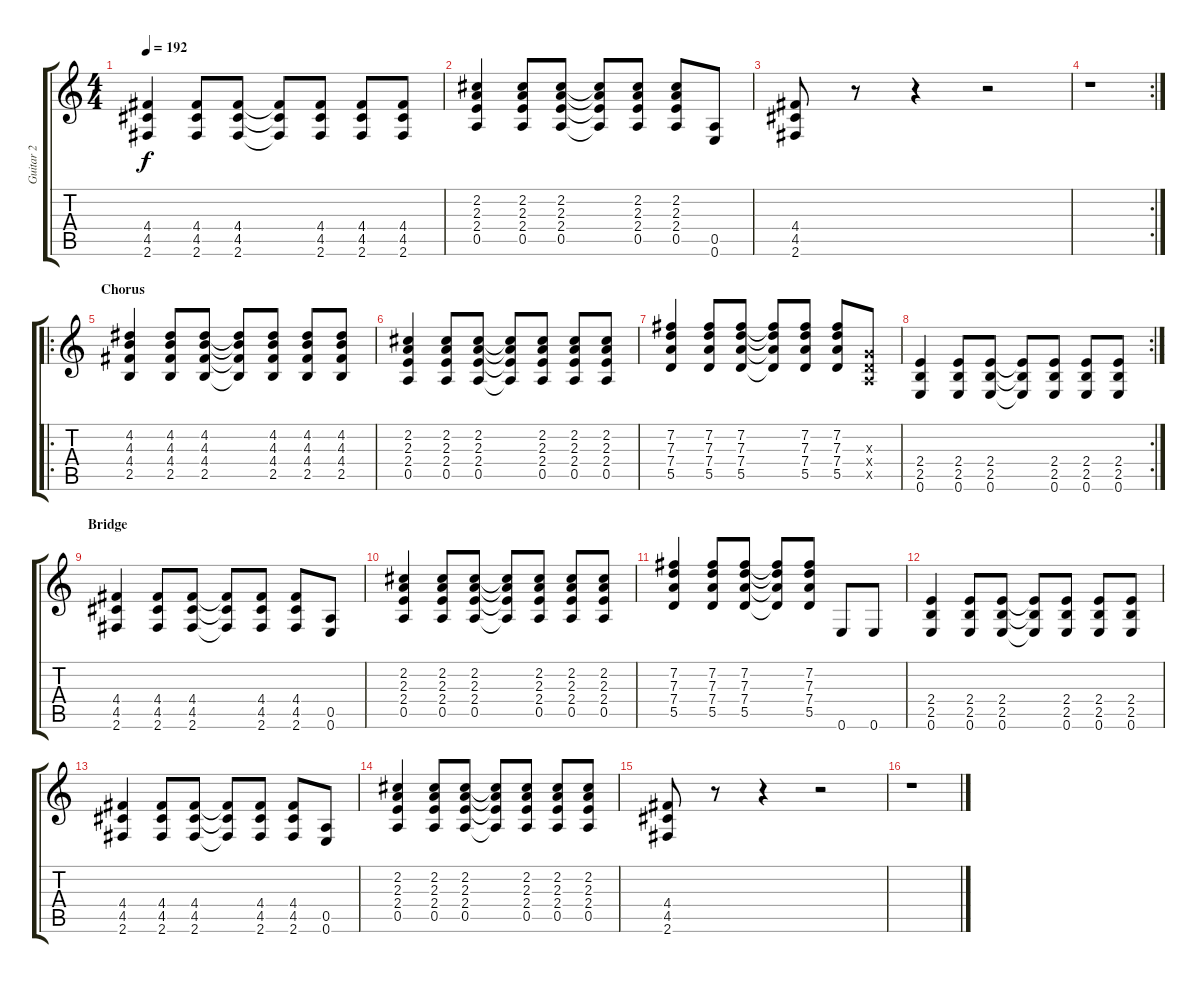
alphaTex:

\track ("Guitar 2" "Guitar 2") {instrument overdrivenguitar}
\staff {score tabs}
\tuning (E4 B3 G3 D3 A2 E2) {hide}
\ts (4 4)
\tempo 192
\clef g2
\ks c
(4.4 4.5 2.6).4{dy f} (4.4 4.5 2.6).8 (4.4 4.5 2.6).8 (4.4{t} 4.5{t} 2.6{t}).8 (4.4 4.5 2.6).8 (4.4 4.5 2.6).8 (4.4 4.5 2.6).8 |
(2.2 2.3 2.4 0.5).4 (2.2 2.3 2.4 0.5).8 (2.2 2.3 2.4 0.5).8 (2.2{t} 2.3{t} 2.4{t} 0.5{t}).8 (2.2 2.3 2.4 0.5).8 (2.2 2.3 2.4 0.5).8 (0.5 0.6).8 |
(4.4 4.5 2.6).8 r.8 r.4 r.2 |
\rc 2
r.1 |
\ro
\section ("" "Chorus")
(4.2 4.3 4.4 2.5).4 (4.2 4.3 4.4 2.5).8 (4.2 4.3 4.4 2.5).8 (4.2{t} 4.3{t} 4.4{t} 2.5{t}).8 (4.2 4.3 4.4 2.5).8 (4.2 4.3 4.4 2.5).8 (4.2 4.3 4.4 2.5).8 |
(2.2 2.3 2.4 0.5).4 (2.2 2.3 2.4 0.5).8 (2.2 2.3 2.4 0.5).8 (2.2{t} 2.3{t} 2.4{t} 0.5{t}).8 (2.2 2.3 2.4 0.5).8 (2.2 2.3 2.4 0.5).8 (2.2 2.3 2.4 0.5).8 |
(7.2 7.3 7.4 5.5).4 (7.2 7.3 7.4 5.5).8 (7.2 7.3 7.4 5.5).8 (7.2{t} 7.3{t} 7.4{t} 5.5{t}).8 (7.2 7.3 7.4 5.5).8 (7.2 7.3 7.4 5.5).8 (0.3{x} 0.4{x} 0.5{x}).8 |
\rc 2
(2.4 2.5 0.6).4 (2.4 2.5 0.6).8 (2.4 2.5 0.6).8 (2.4{t} 2.5{t} 0.6{t}).8 (2.4 2.5 0.6).8 (2.4 2.5 0.6).8 (2.4 2.5 0.6).8 |
\section ("" "Bridge")
(4.4 4.5 2.6).4 (4.4 4.5 2.6).8 (4.4 4.5 2.6).8 (4.4{t} 4.5{t} 2.6{t}).8 (4.4 4.5 2.6).8 (4.4 4.5 2.6).8 (0.5 0.6).8 |
(2.2 2.3 2.4 0.5).4 (2.2 2.3 2.4 0.5).8 (2.2 2.3 2.4 0.5).8 (2.2{t} 2.3{t} 2.4{t} 0.5{t}).8 (2.2 2.3 2.4 0.5).8 (2.2 2.3 2.4 0.5).8 (2.2 2.3 2.4 0.5).8 |
(7.2 7.3 7.4 5.5).4 (7.2 7.3 7.4 5.5).8 (7.2 7.3 7.4 5.5).8 (7.2{t} 7.3{t} 7.4{t} 5.5{t}).8 (7.2 7.3 7.4 5.5).8 0.6.8 0.6.8 |
(2.4 2.5 0.6).4 (2.4 2.5 0.6).8 (2.4 2.5 0.6).8 (2.4{t} 2.5{t} 0.6{t}).8 (2.4 2.5 0.6).8 (2.4 2.5 0.6).8 (2.4 2.5 0.6).8 |
(4.4 4.5 2.6).4 (4.4 4.5 2.6).8 (4.4 4.5 2.6).8 (4.4{t} 4.5{t} 2.6{t}).8 (4.4 4.5 2.6).8 (4.4 4.5 2.6).8 (0.5 0.6).8 |
(2.2 2.3 2.4 0.5).4 (2.2 2.3 2.4 0.5).8 (2.2 2.3 2.4 0.5).8 (2.2{t} 2.3{t} 2.4{t} 0.5{t}).8 (2.2 2.3 2.4 0.5).8 (2.2 2.3 2.4 0.5).8 (2.2 2.3 2.4 0.5).8 |
(4.4 4.5 2.6).8 r.8 r.4 r.2 |
r.1
